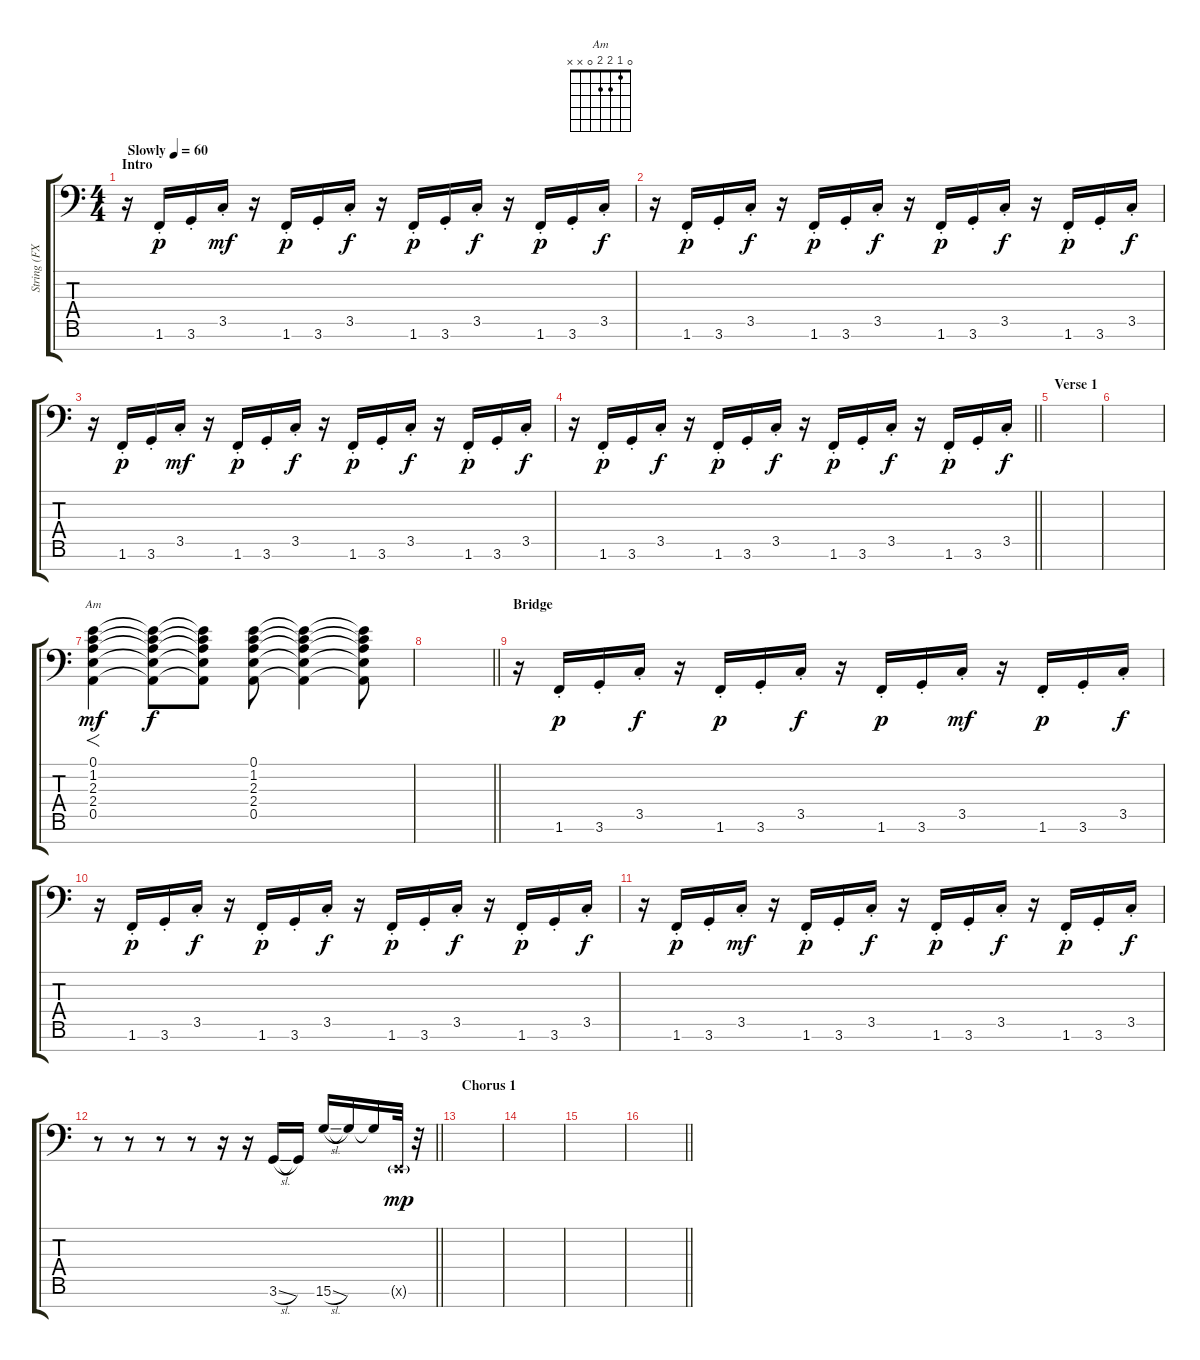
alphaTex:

\track ("String (FX)" "String (FX") {instrument steeldrums}
\staff {score tabs}
\tuning (E4 B3 G3 D3 A2 E2 C-1) {hide}
\chord ("Am" 0 1 2 2 0 x x)
\ts (4 4)
\section ("" "Intro")
\tempo (60 "Slowly")
\clef f4
\ks c
r.16{dy p instrument steeldrums} 1.6{st}.16 3.6{st}.16 3.5{st}.16{dy mf} r.16 1.6{st}.16{dy p} 3.6{st}.16 3.5{st}.16{dy f} r.16 1.6{st}.16{dy p} 3.6{st}.16 3.5{st}.16{dy f} r.16 1.6{st}.16{dy p} 3.6{st}.16 3.5{st}.16{dy f} |
r.16 1.6{st}.16{dy p} 3.6{st}.16 3.5{st}.16{dy f} r.16 1.6{st}.16{dy p} 3.6{st}.16 3.5{st}.16{dy f} r.16 1.6{st}.16{dy p} 3.6{st}.16 3.5{st}.16{dy f} r.16 1.6{st}.16{dy p} 3.6{st}.16 3.5{st}.16{dy f} |
r.16 1.6{st}.16{dy p} 3.6{st}.16 3.5{st}.16{dy mf} r.16 1.6{st}.16{dy p} 3.6{st}.16 3.5{st}.16{dy f} r.16 1.6{st}.16{dy p} 3.6{st}.16 3.5{st}.16{dy f} r.16 1.6{st}.16{dy p} 3.6{st}.16 3.5{st}.16{dy f} |
\barLineRight lightlight
r.16 1.6{st}.16{dy p} 3.6{st}.16 3.5{st}.16{dy f} r.16 1.6{st}.16{dy p} 3.6{st}.16 3.5{st}.16{dy f} r.16 1.6{st}.16{dy p} 3.6{st}.16 3.5{st}.16{dy f} r.16 1.6{st}.16{dy p} 3.6{st}.16 3.5{st}.16{dy f} |
\section ("" "Verse 1")
|
|
(0.1 1.2 2.3 2.4 0.5).4{f ch "Am" dy mf volume 5} (0.1{t} 1.2{t} 2.3{t} 2.4{t} 0.5{t}).8{dy f} (0.1{t} 1.2{t} 2.3{t} 2.4{t} 0.5{t}).8 (0.1 1.2 2.3 2.4 0.5).8{volume 0} (0.1{t} 1.2{t} 2.3{t} 2.4{t} 0.5{t}).4 (0.1{t} 1.2{t} 2.3{t} 2.4{t} 0.5{t}).8 |
\barLineRight lightlight
|
\section ("" "Bridge")
r.16{volume 8 balance 8 instrument stringensemble1} 1.6{st}.16{dy p} 3.6{st}.16 3.5{st}.16{dy f} r.16 1.6{st}.16{dy p} 3.6{st}.16 3.5{st}.16{dy f} r.16 1.6{st}.16{dy p} 3.6{st}.16 3.5{st}.16{dy mf} r.16 1.6{st}.16{dy p} 3.6{st}.16 3.5{st}.16{dy f} |
r.16 1.6{st}.16{dy p} 3.6{st}.16 3.5{st}.16{dy f} r.16 1.6{st}.16{dy p} 3.6{st}.16 3.5{st}.16{dy f} r.16 1.6{st}.16{dy p} 3.6{st}.16 3.5{st}.16{dy f} r.16 1.6{st}.16{dy p} 3.6{st}.16 3.5{st}.16{dy f} |
r.16 1.6{st}.16{dy p} 3.6{st}.16 3.5{st}.16{dy mf} r.16 1.6{st}.16{dy p} 3.6{st}.16 3.5{st}.16{dy f} r.16 1.6{st}.16{dy p} 3.6{st}.16 3.5{st}.16{dy f} r.16 1.6{st}.16{dy p} 3.6{st}.16 3.5{st}.16{dy f} |
\barLineRight lightlight
r.8{volume 7 instrument lead2sawtooth} r.8 r.8 r.8 r.16 r.16 3.6{sl}.16 3.6{t}.16 15.6{sl}.16 15.6{t}.16 15.6{t}.16 0.6{g x}.32{dy mp} r.32 |
\section ("" "Chorus 1")
|
|
|
\barLineRight lightlight
